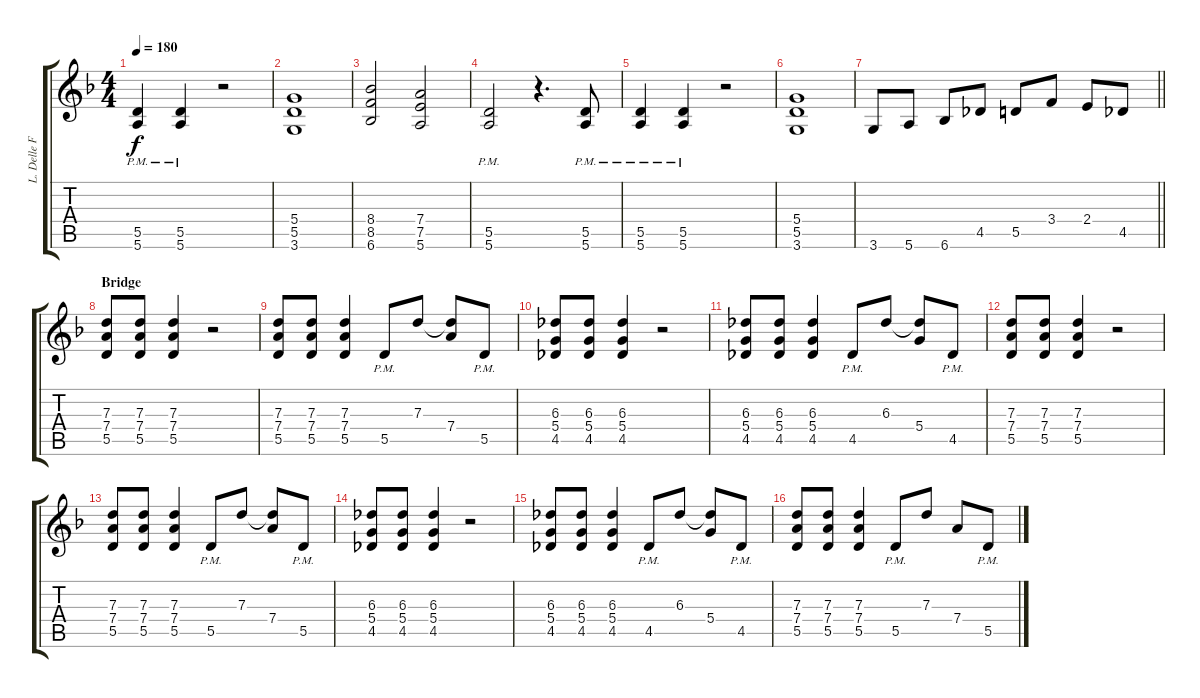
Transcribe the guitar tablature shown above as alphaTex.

\track ("L. Delle Fave (Dist. Guitar R)" "L. Delle F") {instrument overdrivenguitar}
\staff {score tabs}
\tuning (E4 B3 G3 D3 A2 E2) {hide}
\ts (4 4)
\tempo 180
\clef g2
\ks dminor
(5.5{pm} 5.6{pm}).4{dy f} (5.5{pm} 5.6{pm}).4 r.2 |
(5.4 5.5 3.6).1 |
(8.4 8.5 6.6).2 (7.4 7.5 5.6).2 |
(5.5{pm} 5.6{pm}).2 r.4{d} (5.5{pm} 5.6{pm}).8 |
(5.5{pm} 5.6{pm}).4 (5.5{pm} 5.6{pm}).4 r.2 |
(5.4 5.5 3.6).1 |
\barLineRight lightlight
3.6.8 5.6.8 6.6.8 4.5.8 5.5.8 3.4.8 2.4.8 4.5.8 |
\section ("" "Bridge")
(7.3 7.4 5.5).8 (7.3 7.4 5.5).8 (7.3 7.4 5.5).4 r.2 |
(7.3 7.4 5.5).8 (7.3 7.4 5.5).8 (7.3 7.4 5.5).4 5.5{pm}.8 7.3.8 (7.3{t} 7.4).8 5.5{pm}.8 |
(6.3 5.4 4.5).8 (6.3 5.4 4.5).8 (6.3 5.4 4.5).4 r.2 |
(6.3 5.4 4.5).8 (6.3 5.4 4.5).8 (6.3 5.4 4.5).4 4.5{pm}.8 6.3.8 (6.3{t} 5.4).8 4.5{pm}.8 |
(7.3 7.4 5.5).8 (7.3 7.4 5.5).8 (7.3 7.4 5.5).4 r.2 |
(7.3 7.4 5.5).8 (7.3 7.4 5.5).8 (7.3 7.4 5.5).4 5.5{pm}.8 7.3.8 (7.3{t} 7.4).8 5.5{pm}.8 |
(6.3 5.4 4.5).8 (6.3 5.4 4.5).8 (6.3 5.4 4.5).4 r.2 |
(6.3 5.4 4.5).8 (6.3 5.4 4.5).8 (6.3 5.4 4.5).4 4.5{pm}.8 6.3.8 (6.3{t} 5.4).8 4.5{pm}.8 |
(7.3 7.4 5.5).8 (7.3 7.4 5.5).8 (7.3 7.4 5.5).4 5.5{pm}.8 7.3.8 7.4.8 5.5{pm}.8
